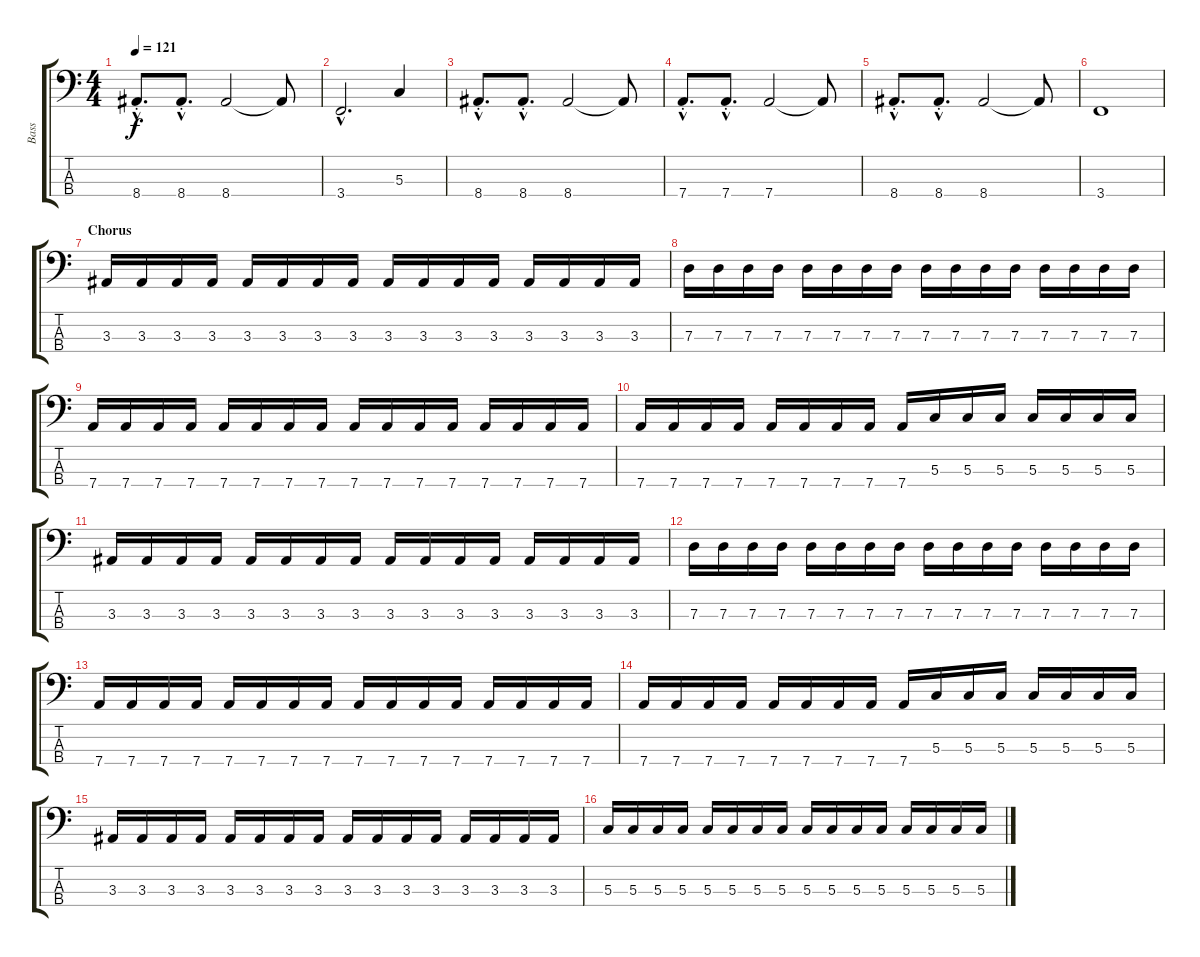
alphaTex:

\track ("Bass" "Bass") {instrument electricbassfinger}
\staff {score tabs}
\tuning (F2 C2 G1 D1) {hide}
\ts (4 4)
\tempo 121
\clef f4
\ks c
8.4{hac st}.8{d dy f} 8.4{hac st}.8{d} 8.4.2 8.4{t}.8 |
3.4{hac}.2{d} 5.3.4 |
8.4{hac st}.8{d} 8.4{hac st}.8{d} 8.4.2 8.4{t}.8 |
7.4{hac st}.8{d} 7.4{hac st}.8{d} 7.4.2 7.4{t}.8 |
8.4{hac st}.8{d} 8.4{hac st}.8{d} 8.4.2 8.4{t}.8 |
3.4.1 |
\section ("" "Chorus")
3.3.16 3.3.16 3.3.16 3.3.16 3.3.16 3.3.16 3.3.16 3.3.16 3.3.16 3.3.16 3.3.16 3.3.16 3.3.16 3.3.16 3.3.16 3.3.16 |
7.3.16 7.3.16 7.3.16 7.3.16 7.3.16 7.3.16 7.3.16 7.3.16 7.3.16 7.3.16 7.3.16 7.3.16 7.3.16 7.3.16 7.3.16 7.3.16 |
7.4.16 7.4.16 7.4.16 7.4.16 7.4.16 7.4.16 7.4.16 7.4.16 7.4.16 7.4.16 7.4.16 7.4.16 7.4.16 7.4.16 7.4.16 7.4.16 |
7.4.16 7.4.16 7.4.16 7.4.16 7.4.16 7.4.16 7.4.16 7.4.16 7.4.16 5.3.16 5.3.16 5.3.16 5.3.16 5.3.16 5.3.16 5.3.16 |
3.3.16 3.3.16 3.3.16 3.3.16 3.3.16 3.3.16 3.3.16 3.3.16 3.3.16 3.3.16 3.3.16 3.3.16 3.3.16 3.3.16 3.3.16 3.3.16 |
7.3.16 7.3.16 7.3.16 7.3.16 7.3.16 7.3.16 7.3.16 7.3.16 7.3.16 7.3.16 7.3.16 7.3.16 7.3.16 7.3.16 7.3.16 7.3.16 |
7.4.16 7.4.16 7.4.16 7.4.16 7.4.16 7.4.16 7.4.16 7.4.16 7.4.16 7.4.16 7.4.16 7.4.16 7.4.16 7.4.16 7.4.16 7.4.16 |
7.4.16 7.4.16 7.4.16 7.4.16 7.4.16 7.4.16 7.4.16 7.4.16 7.4.16 5.3.16 5.3.16 5.3.16 5.3.16 5.3.16 5.3.16 5.3.16 |
3.3.16 3.3.16 3.3.16 3.3.16 3.3.16 3.3.16 3.3.16 3.3.16 3.3.16 3.3.16 3.3.16 3.3.16 3.3.16 3.3.16 3.3.16 3.3.16 |
5.3.16 5.3.16 5.3.16 5.3.16 5.3.16 5.3.16 5.3.16 5.3.16 5.3.16 5.3.16 5.3.16 5.3.16 5.3.16 5.3.16 5.3.16 5.3.16
